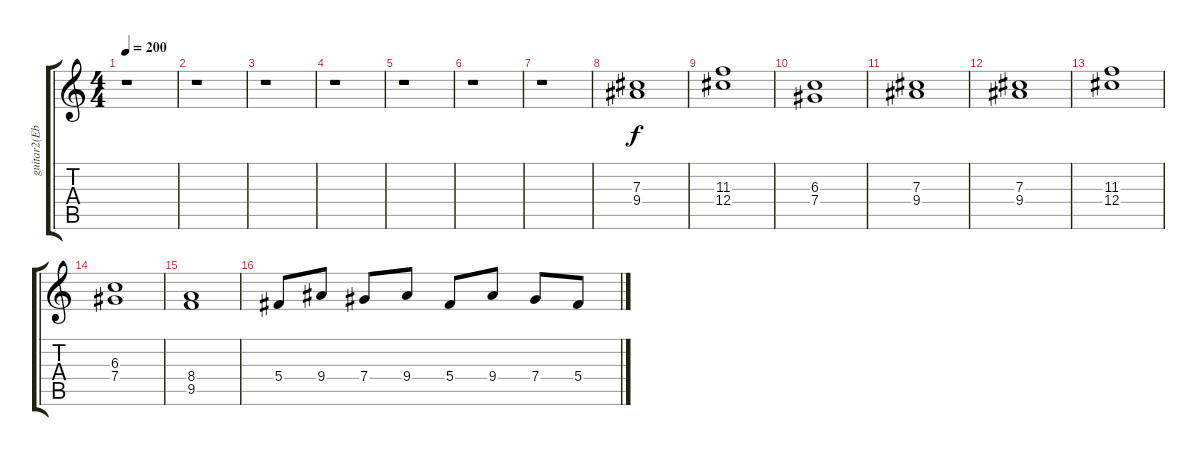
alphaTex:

\track ("guitar2(Eb)" "guitar2(Eb") {instrument overdrivenguitar}
\staff {score tabs}
\tuning (Eb4 Bb3 Gb3 Db3 Ab2 Eb2) {hide}
\ts (4 4)
\tempo 200
\clef g2
\ks c
r.1{dy f} |
r.1 |
r.1 |
r.1 |
r.1 |
r.1 |
r.1 |
(7.3 9.4).1 |
(11.3 12.4).1 |
(6.3 7.4).1 |
(7.3 9.4).1 |
(7.3 9.4).1 |
(11.3 12.4).1 |
(6.3 7.4).1 |
(8.4 9.5).1 |
5.4.8 9.4.8 7.4.8 9.4.8 5.4.8 9.4.8 7.4.8 5.4.8
